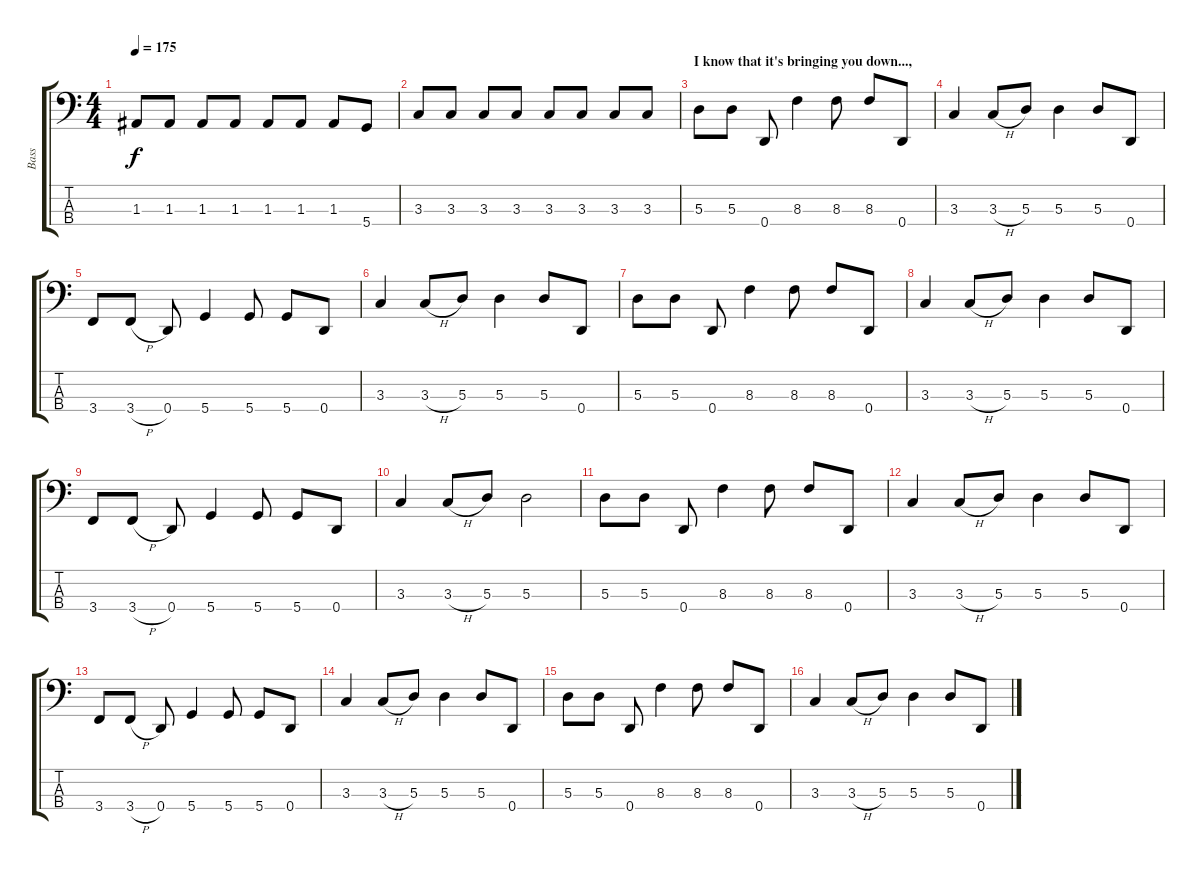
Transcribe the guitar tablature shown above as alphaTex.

\track ("Bass" "Bass") {instrument electricbassfinger}
\staff {score tabs}
\tuning (G2 D2 A1 D1) {hide}
\ts (4 4)
\tempo 175
\clef f4
\ks c
1.3.8{dy f} 1.3.8 1.3.8 1.3.8 1.3.8 1.3.8 1.3.8 5.4.8 |
3.3.8 3.3.8 3.3.8 3.3.8 3.3.8 3.3.8 3.3.8 3.3.8 |
\section ("" "I know that it's bringing you down...,")
5.3.8 5.3.8 0.4.8 8.3.4 8.3.8 8.3.8 0.4.8 |
3.3.4 3.3{h}.8 5.3.8 5.3.4 5.3.8 0.4.8 |
3.4.8 3.4{h}.8 0.4.8 5.4.4 5.4.8 5.4.8 0.4.8 |
3.3.4 3.3{h}.8 5.3.8 5.3.4 5.3.8 0.4.8 |
5.3.8 5.3.8 0.4.8 8.3.4 8.3.8 8.3.8 0.4.8 |
3.3.4 3.3{h}.8 5.3.8 5.3.4 5.3.8 0.4.8 |
3.4.8 3.4{h}.8 0.4.8 5.4.4 5.4.8 5.4.8 0.4.8 |
3.3.4 3.3{h}.8 5.3.8 5.3.2 |
5.3.8 5.3.8 0.4.8 8.3.4 8.3.8 8.3.8 0.4.8 |
3.3.4 3.3{h}.8 5.3.8 5.3.4 5.3.8 0.4.8 |
3.4.8 3.4{h}.8 0.4.8 5.4.4 5.4.8 5.4.8 0.4.8 |
3.3.4 3.3{h}.8 5.3.8 5.3.4 5.3.8 0.4.8 |
5.3.8 5.3.8 0.4.8 8.3.4 8.3.8 8.3.8 0.4.8 |
3.3.4 3.3{h}.8 5.3.8 5.3.4 5.3.8 0.4.8
